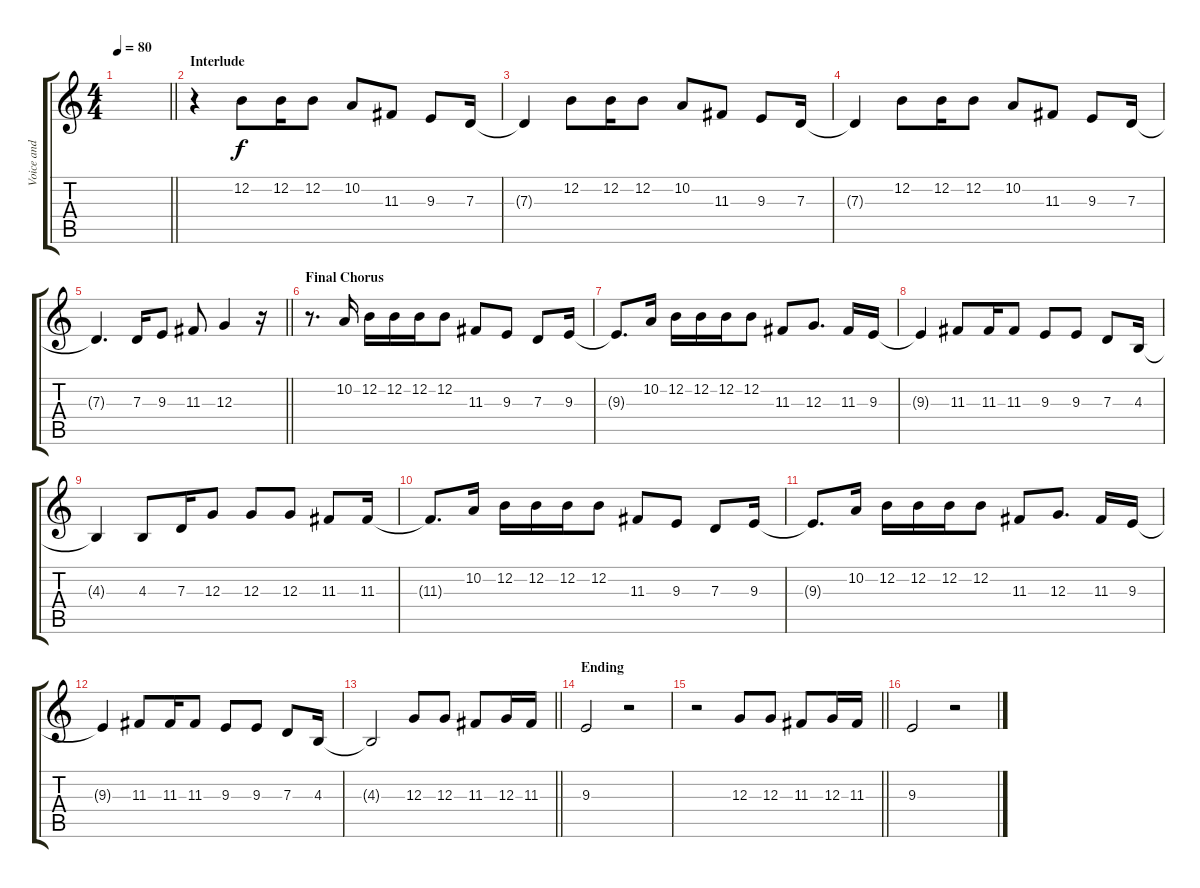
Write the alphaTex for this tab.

\track ("Voice and effects" "Voice and ") {instrument stringensemble1}
\staff {score tabs}
\tuning (E4 B3 G3 D3 A2 E2) {hide}
\ts (4 4)
\tempo 80
\clef g2
\barLineRight lightlight
\ks c
|
\section ("" "Interlude")
r.4 12.2.8 12.2.16 12.2.8 10.2.8 11.3.8 9.3.8 7.3.16 |
7.3{t}.4 12.2.8 12.2.16 12.2.8 10.2.8 11.3.8 9.3.8 7.3.16 |
7.3{t}.4 12.2.8 12.2.16 12.2.8 10.2.8 11.3.8 9.3.8 7.3.16 |
\barLineRight lightlight
7.3{t}.4{d} 7.3.16 9.3.8 11.3.8 12.3.4 r.16 |
\section ("" "Final Chorus")
r.8{d} 10.2.16 12.2.16 12.2.16 12.2.16 12.2.8 11.3.8 9.3.8 7.3.8 9.3.16 |
9.3{t}.8{d} 10.2.16 12.2.16 12.2.16 12.2.16 12.2.8 11.3.8 12.3.8{d} 11.3.16 9.3.16 |
9.3{t}.4 11.3.8 11.3.16 11.3.8 9.3.8 9.3.8 7.3.8 4.3.16 |
4.3{t}.4 4.3.8 7.3.16 12.3.8 12.3.8 12.3.8 11.3.8 11.3.16 |
11.3{t}.8{d} 10.2.16 12.2.16 12.2.16 12.2.16 12.2.8 11.3.8 9.3.8 7.3.8 9.3.16 |
9.3{t}.8{d} 10.2.16 12.2.16 12.2.16 12.2.16 12.2.8 11.3.8 12.3.8{d} 11.3.16 9.3.16 |
9.3{t}.4 11.3.8 11.3.16 11.3.8 9.3.8 9.3.8 7.3.8 4.3.16 |
\barLineRight lightlight
4.3{t}.2 12.3.8 12.3.8 11.3.8 12.3.16 11.3.16 |
\section ("" "Ending")
9.3.2 r.2 |
\barLineRight lightlight
r.2 12.3.8 12.3.8 11.3.8 12.3.16 11.3.16 |
9.3.2 r.2
